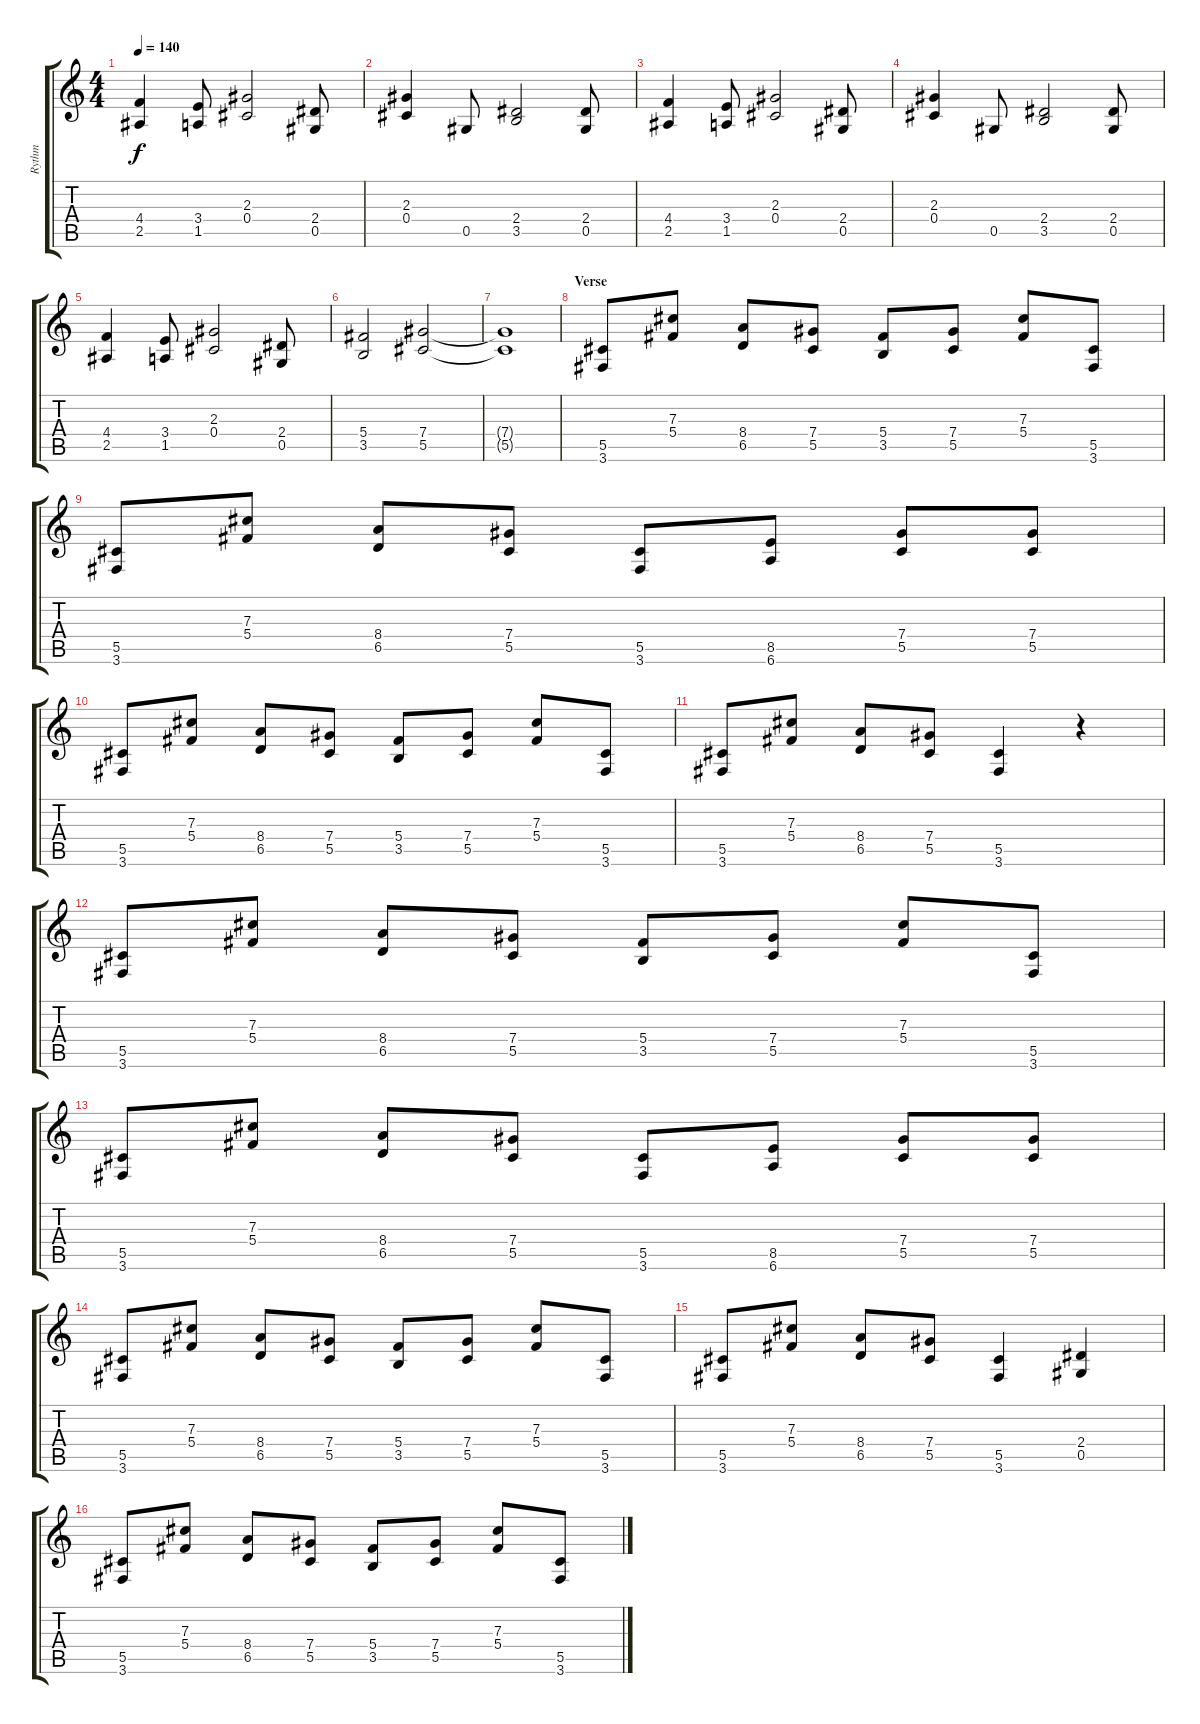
\track ("Rythm" "Rythm") {instrument overdrivenguitar}
\staff {score tabs}
\tuning (Eb4 Bb3 Gb3 Db3 Ab2 Eb2) {hide}
\ts (4 4)
\tempo 140
\clef g2
\ks c
(4.4 2.5).4{dy f} (3.4 1.5).8 (2.3 0.4).2 (2.4 0.5).8 |
(2.3 0.4).4 0.5.8 (2.4 3.5).2 (2.4 0.5).8 |
(4.4 2.5).4 (3.4 1.5).8 (2.3 0.4).2 (2.4 0.5).8 |
(2.3 0.4).4 0.5.8 (2.4 3.5).2 (2.4 0.5).8 |
(4.4 2.5).4 (3.4 1.5).8 (2.3 0.4).2 (2.4 0.5).8 |
(5.4 3.5).2 (7.4 5.5).2 |
(7.4{t} 5.5{t}).1 |
\section ("" "Verse")
(5.5 3.6).8 (7.3 5.4).8 (8.4 6.5).8 (7.4 5.5).8 (5.4 3.5).8 (7.4 5.5).8 (7.3 5.4).8 (5.5 3.6).8 |
(5.5 3.6).8 (7.3 5.4).8 (8.4 6.5).8 (7.4 5.5).8 (5.5 3.6).8 (8.5 6.6).8 (7.4 5.5).8 (7.4 5.5).8 |
(5.5 3.6).8 (7.3 5.4).8 (8.4 6.5).8 (7.4 5.5).8 (5.4 3.5).8 (7.4 5.5).8 (7.3 5.4).8 (5.5 3.6).8 |
(5.5 3.6).8 (7.3 5.4).8 (8.4 6.5).8 (7.4 5.5).8 (5.5 3.6).4 r.4 |
(5.5 3.6).8 (7.3 5.4).8 (8.4 6.5).8 (7.4 5.5).8 (5.4 3.5).8 (7.4 5.5).8 (7.3 5.4).8 (5.5 3.6).8 |
(5.5 3.6).8 (7.3 5.4).8 (8.4 6.5).8 (7.4 5.5).8 (5.5 3.6).8 (8.5 6.6).8 (7.4 5.5).8 (7.4 5.5).8 |
(5.5 3.6).8 (7.3 5.4).8 (8.4 6.5).8 (7.4 5.5).8 (5.4 3.5).8 (7.4 5.5).8 (7.3 5.4).8 (5.5 3.6).8 |
(5.5 3.6).8 (7.3 5.4).8 (8.4 6.5).8 (7.4 5.5).8 (5.5 3.6).4 (2.4 0.5).4 |
(5.5 3.6).8 (7.3 5.4).8 (8.4 6.5).8 (7.4 5.5).8 (5.4 3.5).8 (7.4 5.5).8 (7.3 5.4).8 (5.5 3.6).8
